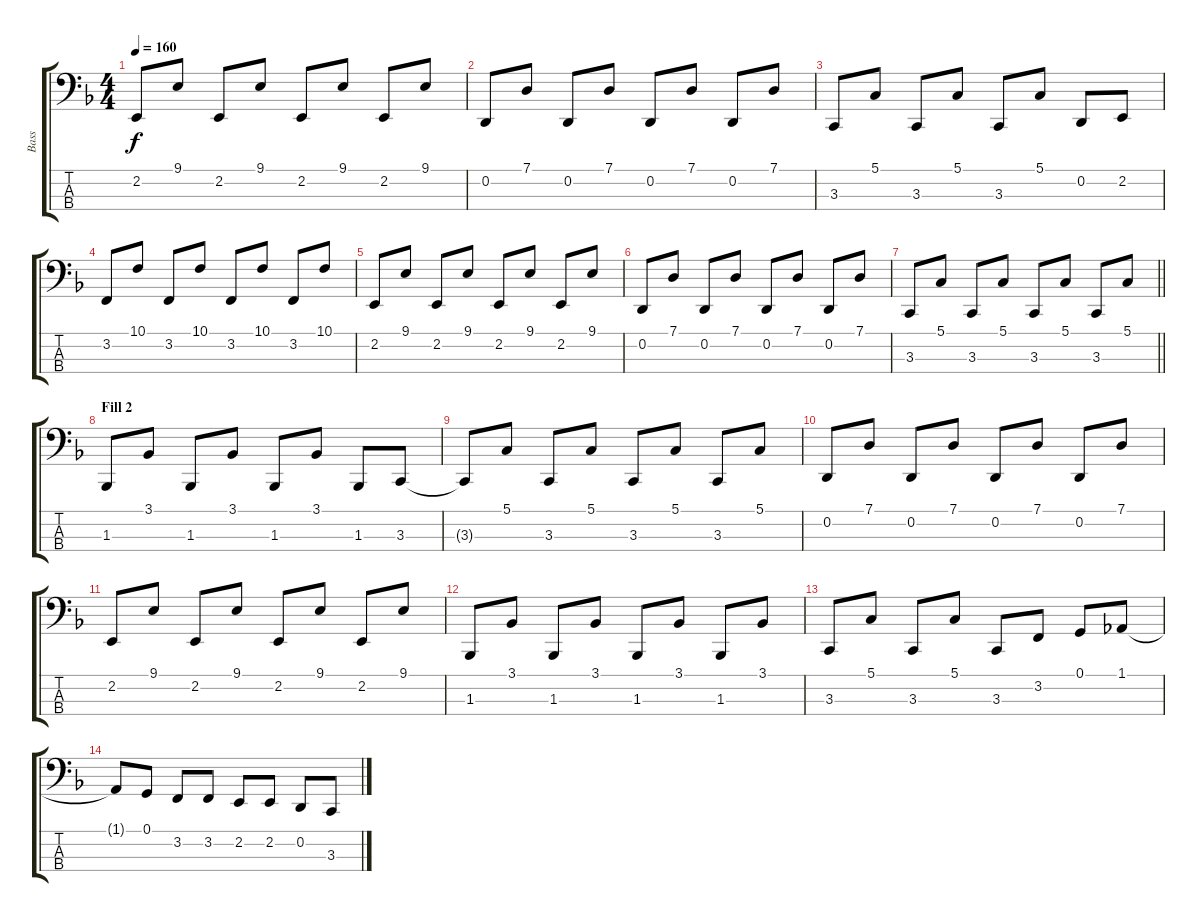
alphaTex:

\track ("Bass" "Bass") {instrument lead8bassandlead}
\staff {score tabs}
\tuning (G2 D2 A1 E1) {hide}
\ts (4 4)
\tempo 160
\clef f4
\ks f
2.2.8{dy f} 9.1.8 2.2.8 9.1.8 2.2.8 9.1.8 2.2.8 9.1.8 |
0.2.8 7.1.8 0.2.8 7.1.8 0.2.8 7.1.8 0.2.8 7.1.8 |
3.3.8 5.1.8 3.3.8 5.1.8 3.3.8 5.1.8 0.2.8 2.2.8 |
3.2.8 10.1.8 3.2.8 10.1.8 3.2.8 10.1.8 3.2.8 10.1.8 |
2.2.8 9.1.8 2.2.8 9.1.8 2.2.8 9.1.8 2.2.8 9.1.8 |
0.2.8 7.1.8 0.2.8 7.1.8 0.2.8 7.1.8 0.2.8 7.1.8 |
\barLineRight lightlight
3.3.8 5.1.8 3.3.8 5.1.8 3.3.8 5.1.8 3.3.8 5.1.8 |
\section ("" "Fill 2")
1.3.8 3.1.8 1.3.8 3.1.8 1.3.8 3.1.8 1.3.8 3.3.8 |
3.3{t}.8 5.1.8 3.3.8 5.1.8 3.3.8 5.1.8 3.3.8 5.1.8 |
0.2.8 7.1.8 0.2.8 7.1.8 0.2.8 7.1.8 0.2.8 7.1.8 |
2.2.8 9.1.8 2.2.8 9.1.8 2.2.8 9.1.8 2.2.8 9.1.8 |
1.3.8 3.1.8 1.3.8 3.1.8 1.3.8 3.1.8 1.3.8 3.1.8 |
3.3.8 5.1.8 3.3.8 5.1.8 3.3.8 3.2.8 0.1.8 1.1.8 |
1.1{t}.8 0.1.8 3.2.8 3.2.8 2.2.8 2.2.8 0.2.8 3.3.8
